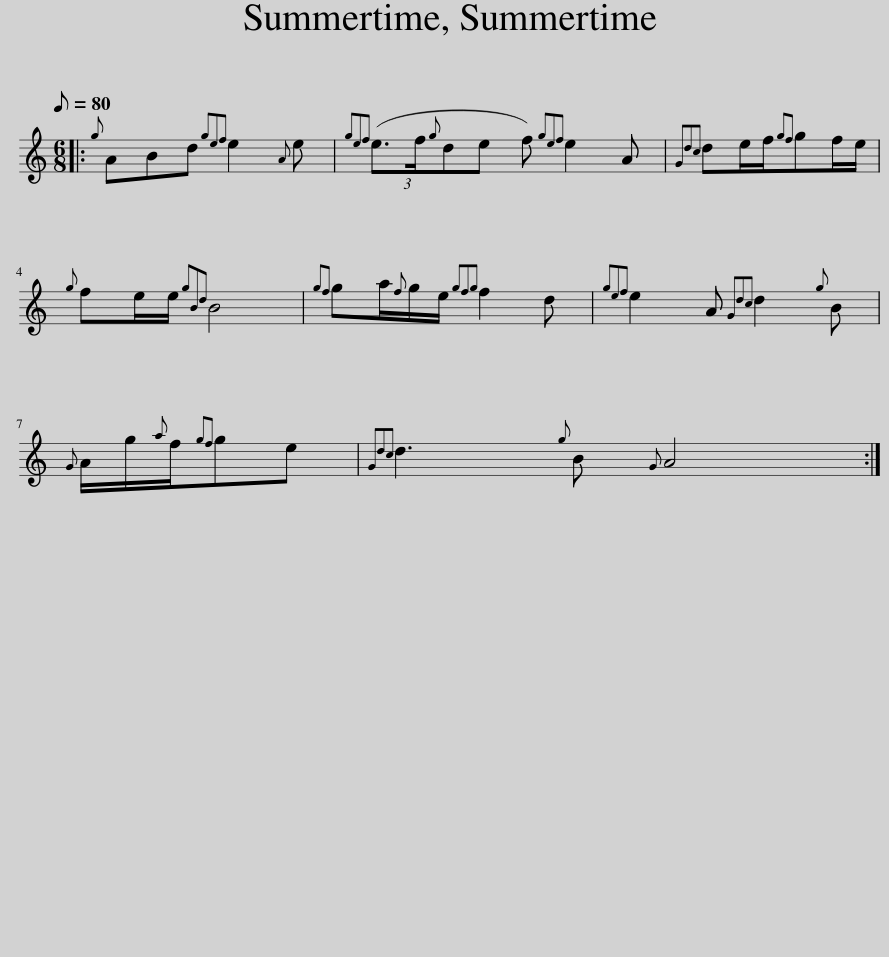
X:1
L:1/8
Q:1/8=80
M:6/8
I:linebreak $
K:C
V:1 treble
V:1
|:{g} ABd{gef} e2{A} e |{gef} (3(e3/2f/{g}de f){gef} e2 A |{Gdc} de/f/{gf}gf/e/ |${g} fe/e/{gBd} B4 |{gf} ga/{f}g/e/{gfg} f2 d | %5
{gef} e2 A{Gdc} d2{g} B |${G} A/g/{a}f/{gf}ge |{Gdc} d3{g} B{G} A4 :| %8
